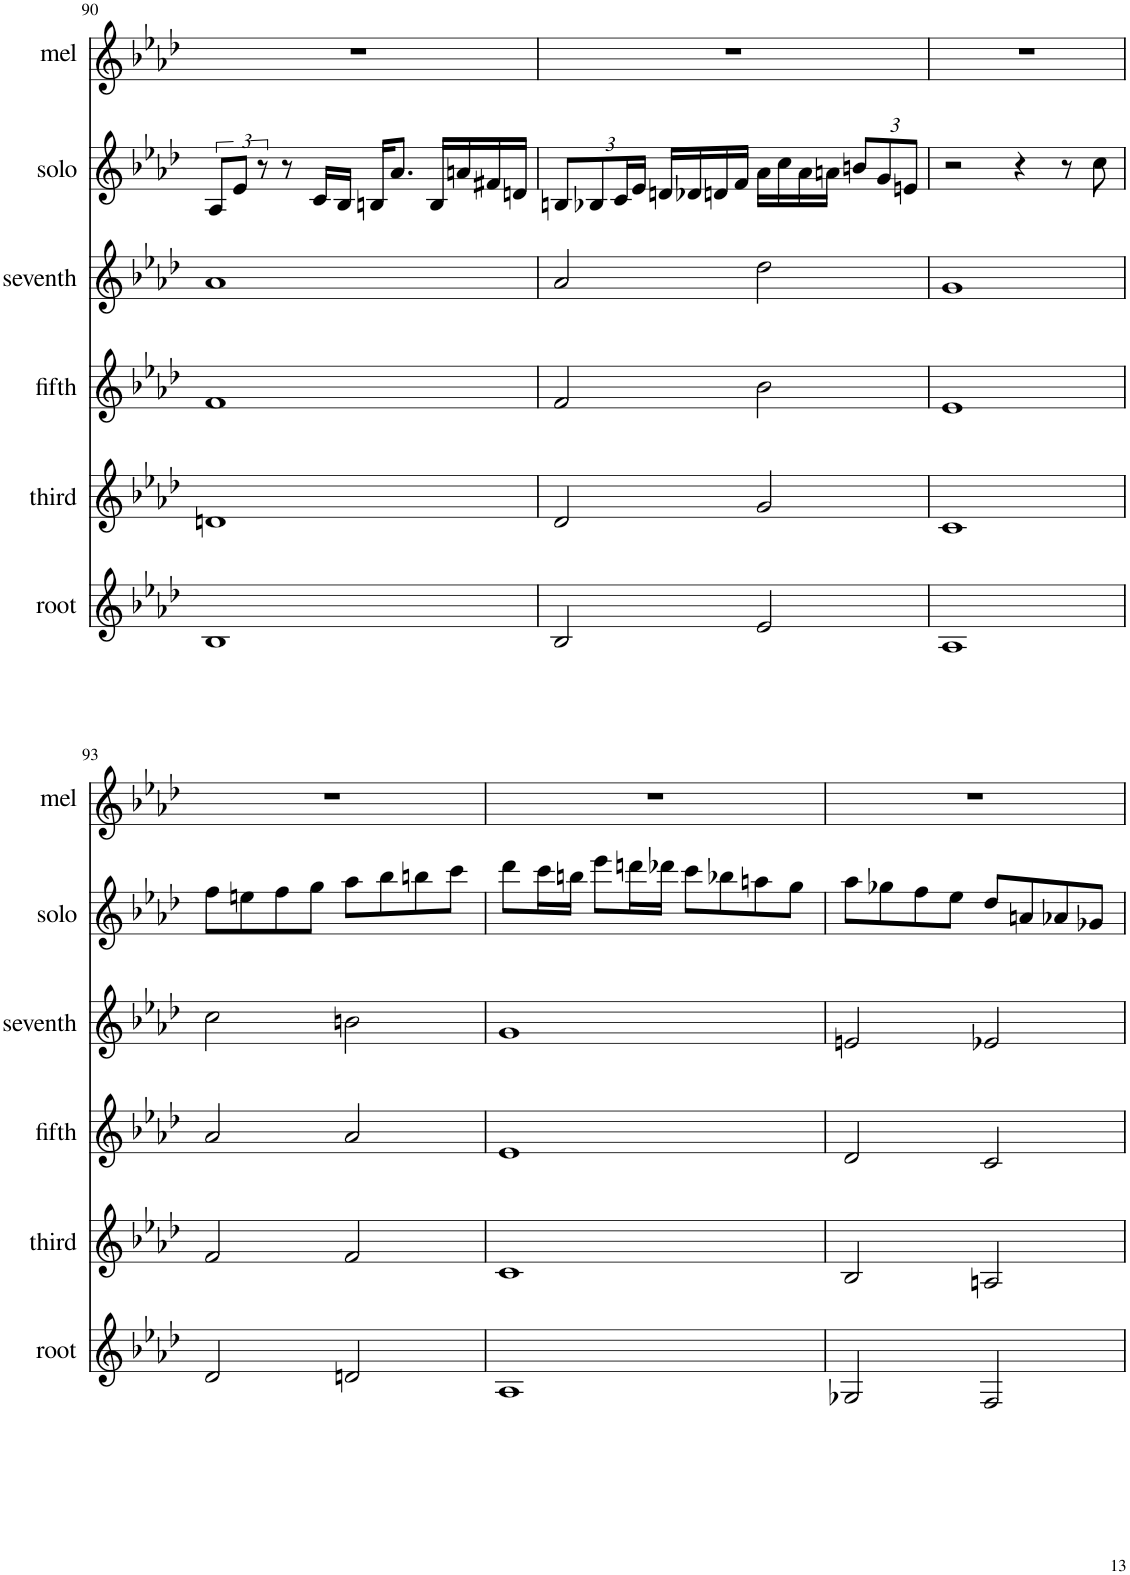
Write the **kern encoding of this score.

**kern	**kern	**kern	**kern	**kern	**kern
*part6	*part5	*part4	*part3	*part2	*part1
*staff6	*staff5	*staff4	*staff3	*staff2	*staff1
*I"root	*I"third	*I"fifth	*I"seventh	*I"solo	*I"mel
*I'root	*I'third	*I'fifth	*I'seventh	*I'solo	*I'mel
!!LO:PB:g=z
*clefG2	*clefG2	*clefG2	*clefG2	*clefG2	*clefG2
*k[b-e-a-d-]	*k[b-e-a-d-]	*k[b-e-a-d-]	*k[b-e-a-d-]	*k[b-e-a-d-]	*k[b-e-a-d-]
*M4/4	*M4/4	*M4/4	*M4/4	*M4/4	*M4/4
=90	=90	=90	=90	=90	=90
1B-	1dn	1f	1a-	12A-/L	1r
.	.	.	.	12e-/J	.
.	.	.	.	12r	.
.	.	.	.	8r	.
.	.	.	.	16c/LL	.
.	.	.	.	16B-/JJ	.
.	.	.	.	16Bn/KL	.
.	.	.	.	8.a-/J	.
.	.	.	.	16B/LL	.
.	.	.	.	16an/	.
.	.	.	.	16f#X/	.
.	.	.	.	16dn/JJ	.
=91	=91	=91	=91	=91	=91
*	*	*	*	*Xbrackettup	*
2B-/	2d-/	2f/	2a-/	12Bn/L	1r
.	.	.	.	12B-X/	.
.	.	.	.	24c/L	.
.	.	.	.	24e-/JJ	.
.	.	.	.	16dn/LL	.
.	.	.	.	16d-X/	.
.	.	.	.	16dn/	.
.	.	.	.	16f/JJ	.
2e-/	2g/	2b-\	2dd-\	16a-\LL	.
.	.	.	.	16cc\	.
.	.	.	.	16a-\	.
.	.	.	.	16an\JJ	.
.	.	.	.	12bn/L	.
.	.	.	.	12g/	.
.	.	.	.	12en/J	.
=92	=92	=92	=92	=92	=92
1A-	1c	1e-	1g	2r	1r
.	.	.	.	4r	.
.	.	.	.	8r	.
.	.	.	.	8cc\	.
!!LO:LB:g=z
=93	=93	=93	=93	=93	=93
2d-/	2f/	2a-/	2cc\	8ff\L	1r
.	.	.	.	8een\	.
.	.	.	.	8ff\	.
.	.	.	.	8gg\J	.
2dn/	2f/	2a-/	2bn\	8aa-\L	.
.	.	.	.	8bb-\	.
.	.	.	.	8bbn\	.
.	.	.	.	8ccc\J	.
=94	=94	=94	=94	=94	=94
1A-	1c	1e-	1g	8ddd-\L	1r
.	.	.	.	16ccc\L	.
.	.	.	.	16bbn\JJ	.
.	.	.	.	8eee-\L	.
.	.	.	.	16dddn\L	.
.	.	.	.	16ddd-X\JJ	.
.	.	.	.	8ccc\L	.
.	.	.	.	8bb-X\	.
.	.	.	.	8aan\	.
.	.	.	.	8gg\J	.
=95	=95	=95	=95	=95	=95
2G-X/	2B-/	2d-/	2en/	8aa-\L	1r
.	.	.	.	8gg-X\	.
.	.	.	.	8ff\	.
.	.	.	.	8ee-\J	.
2F/	2An/	2c/	2e-X/	8dd-/L	.
.	.	.	.	8an/	.
.	.	.	.	8a-X/	.
.	.	.	.	8g-X/J	.
=	=	=	=	=	=
*-	*-	*-	*-	*-	*-
